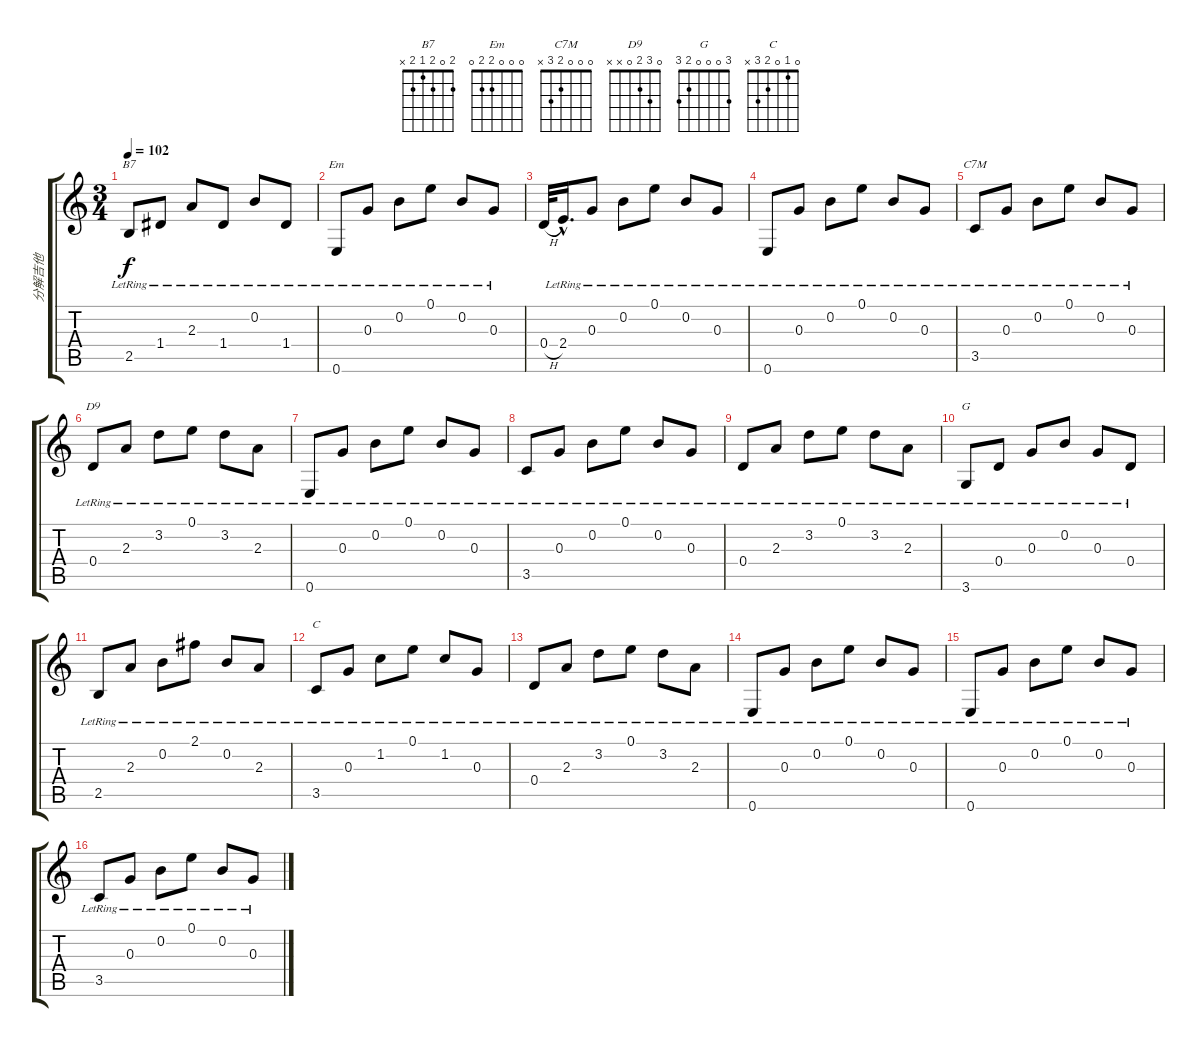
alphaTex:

\track ("分解吉他" "分解吉他") {instrument acousticguitarsteel}
\staff {score tabs}
\tuning (E4 B3 G3 D3 A2 E2) {hide}
\chord ("B7" 2 0 2 1 2 x)
\chord ("Em" 0 0 0 2 2 0)
\chord ("C7M" 0 0 0 2 3 x)
\chord ("D9" 0 3 2 0 x x)
\chord ("G" 3 0 0 0 2 3)
\chord ("C" 0 1 0 2 3 x)
\ts (3 4)
\tempo 102
\clef g2
\ks c
2.5{lr}.8{ch "B7" dy f} 1.4{lr}.8 2.3{lr}.8 1.4{lr}.8 0.2{lr}.8 1.4{lr}.8 |
0.6{lr}.8{ch "Em"} 0.3{lr}.8 0.2{lr}.8 0.1{lr}.8 0.2{lr}.8 0.3{lr}.8 |
0.4{h}.32 2.4{hac lr}.16{d} 0.3{lr}.8 0.2{lr}.8 0.1{lr}.8 0.2{lr}.8 0.3{lr}.8 |
0.6{lr}.8 0.3{lr}.8 0.2{lr}.8 0.1{lr}.8 0.2{lr}.8 0.3{lr}.8 |
3.5{lr}.8{ch "C7M"} 0.3{lr}.8 0.2{lr}.8 0.1{lr}.8 0.2{lr}.8 0.3{lr}.8 |
0.4{lr}.8{ch "D9"} 2.3{lr}.8 3.2{lr}.8 0.1{lr}.8 3.2{lr}.8 2.3{lr}.8 |
0.6{lr}.8 0.3{lr}.8 0.2{lr}.8 0.1{lr}.8 0.2{lr}.8 0.3{lr}.8 |
3.5{lr}.8 0.3{lr}.8 0.2{lr}.8 0.1{lr}.8 0.2{lr}.8 0.3{lr}.8 |
0.4{lr}.8 2.3{lr}.8 3.2{lr}.8 0.1{lr}.8 3.2{lr}.8 2.3{lr}.8 |
3.6{lr}.8{ch "G"} 0.4{lr}.8 0.3{lr}.8 0.2{lr}.8 0.3{lr}.8 0.4{lr}.8 |
2.5{lr}.8 2.3{lr}.8 0.2{lr}.8 2.1{lr}.8 0.2{lr}.8 2.3{lr}.8 |
3.5{lr}.8{ch "C"} 0.3{lr}.8 1.2{lr}.8 0.1{lr}.8 1.2{lr}.8 0.3{lr}.8 |
0.4{lr}.8 2.3{lr}.8 3.2{lr}.8 0.1{lr}.8 3.2{lr}.8 2.3{lr}.8 |
0.6{lr}.8 0.3{lr}.8 0.2{lr}.8 0.1{lr}.8 0.2{lr}.8 0.3{lr}.8 |
0.6{lr}.8 0.3{lr}.8 0.2{lr}.8 0.1{lr}.8 0.2{lr}.8 0.3{lr}.8 |
3.5{lr}.8 0.3{lr}.8 0.2{lr}.8 0.1{lr}.8 0.2{lr}.8 0.3{lr}.8
